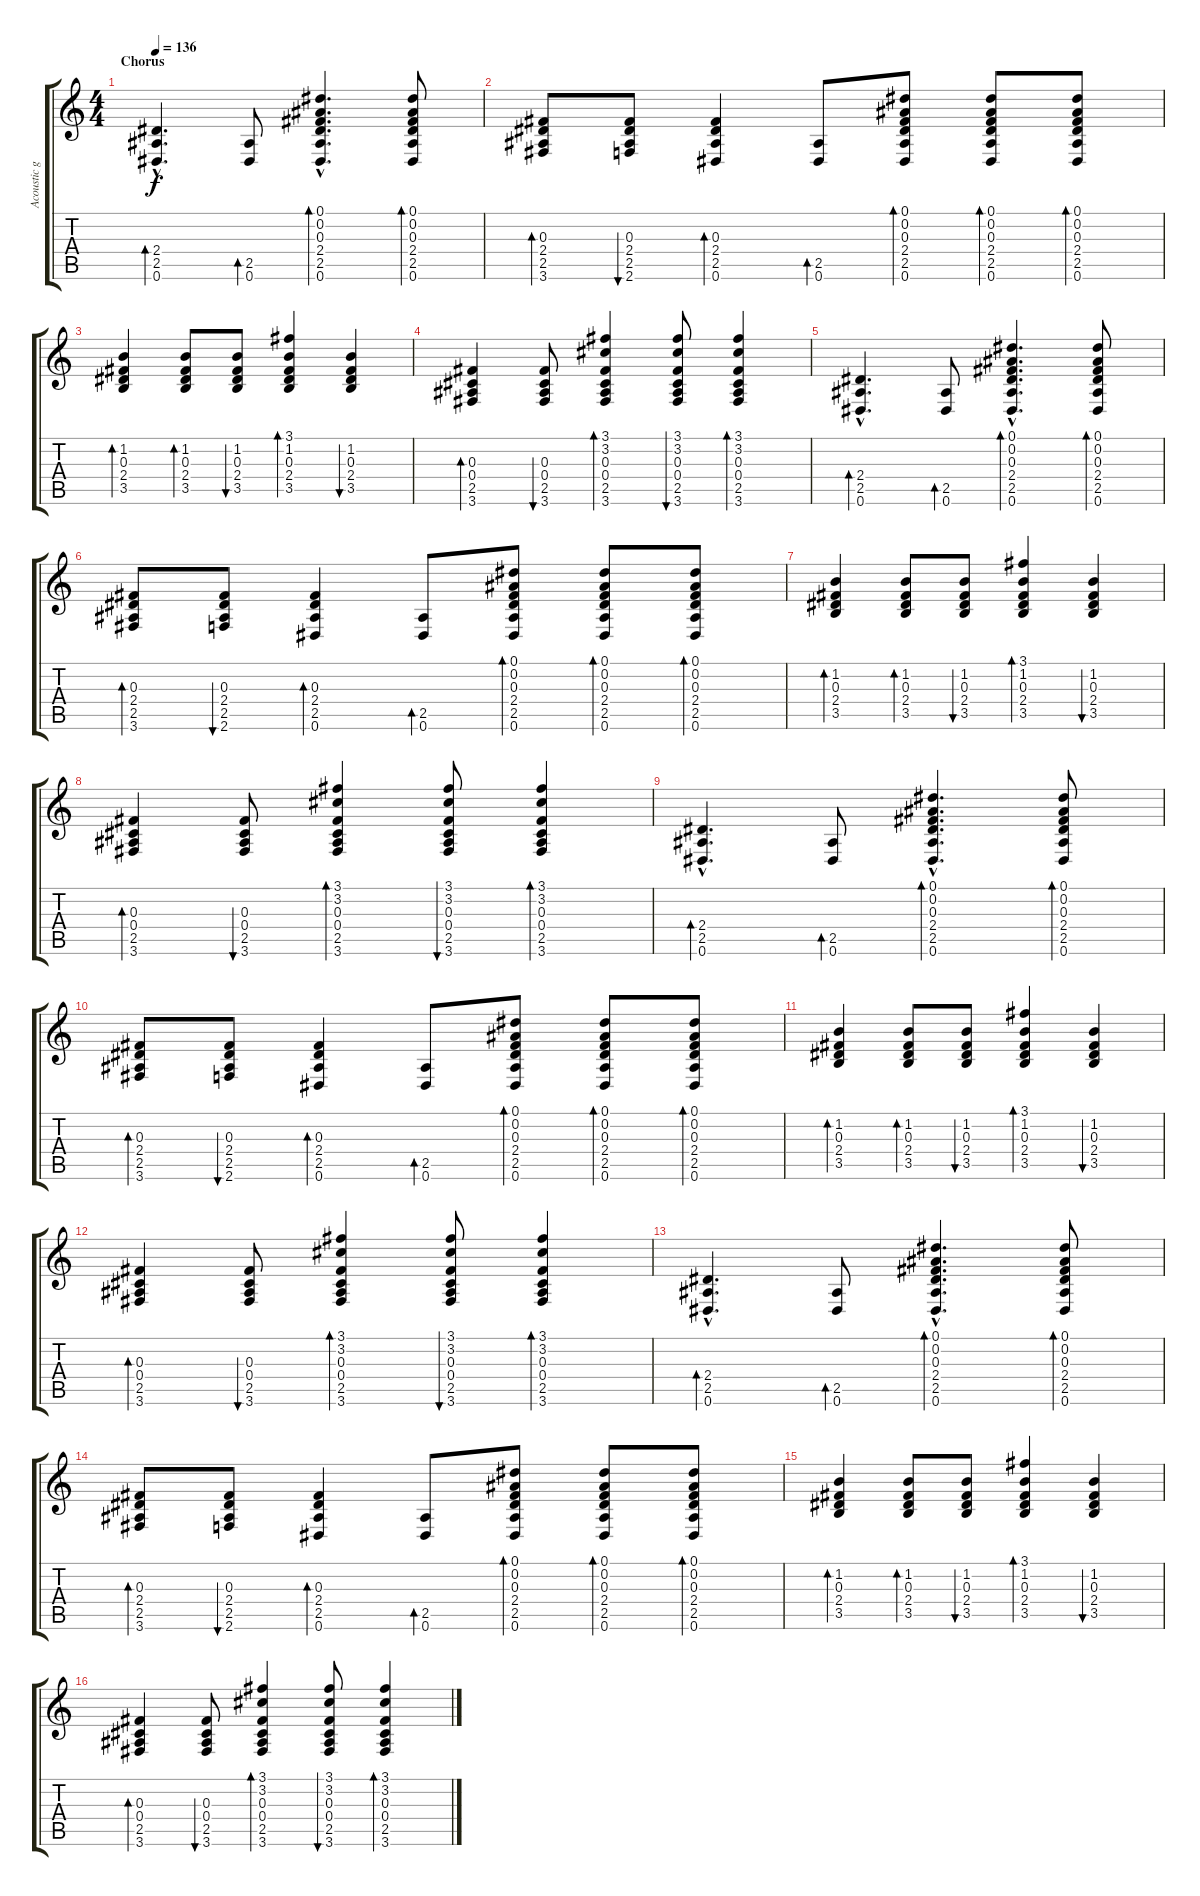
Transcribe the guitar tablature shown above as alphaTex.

\track ("Acoustic guitar" "Acoustic g") {instrument acousticguitarsteel}
\staff {score tabs}
\tuning (Eb4 Bb3 Gb3 Db3 Ab2 Eb2) {hide}
\ts (4 4)
\section ("" "Chorus")
\tempo 136
\clef g2
\ks c
(2.4{hac} 2.5{hac} 0.6{hac}).4{d bd 60 dy f} (2.5 0.6).8{bd 60} (0.1{hac} 0.2{hac} 0.3{hac} 2.4{hac} 2.5{hac} 0.6{hac}).4{d bd 60} (0.1 0.2 0.3 2.4 2.5 0.6).8{bd 60} |
(0.3 2.4 2.5 3.6).8{bd 60} (0.3 2.4 2.5 2.6).8{bu 60} (0.3 2.4 2.5 0.6).4{bd 60} (2.5 0.6).8{bd 60} (0.1 0.2 0.3 2.4 2.5 0.6).8{bd 60} (0.1 0.2 0.3 2.4 2.5 0.6).8{bd 60} (0.1 0.2 0.3 2.4 2.5 0.6).8{bd 60} |
(1.2 0.3 2.4 3.5).4{bd 60} (1.2 0.3 2.4 3.5).8{bd 60} (1.2 0.3 2.4 3.5).8{bu 60} (3.1 1.2 0.3 2.4 3.5).4{bd 60} (1.2 0.3 2.4 3.5).4{bu 60} |
(0.3 0.4 2.5 3.6).4{bd 60} (0.3 0.4 2.5 3.6).8{bu 60} (3.1 3.2 0.3 0.4 2.5 3.6).4{bd 60} (3.1 3.2 0.3 0.4 2.5 3.6).8{bu 60} (3.1 3.2 0.3 0.4 2.5 3.6).4{bd 60} |
(2.4{hac} 2.5{hac} 0.6{hac}).4{d bd 60} (2.5 0.6).8{bd 60} (0.1{hac} 0.2{hac} 0.3{hac} 2.4{hac} 2.5{hac} 0.6{hac}).4{d bd 60} (0.1 0.2 0.3 2.4 2.5 0.6).8{bd 60} |
(0.3 2.4 2.5 3.6).8{bd 60} (0.3 2.4 2.5 2.6).8{bu 60} (0.3 2.4 2.5 0.6).4{bd 60} (2.5 0.6).8{bd 60} (0.1 0.2 0.3 2.4 2.5 0.6).8{bd 60} (0.1 0.2 0.3 2.4 2.5 0.6).8{bd 60} (0.1 0.2 0.3 2.4 2.5 0.6).8{bd 60} |
(1.2 0.3 2.4 3.5).4{bd 60} (1.2 0.3 2.4 3.5).8{bd 60} (1.2 0.3 2.4 3.5).8{bu 60} (3.1 1.2 0.3 2.4 3.5).4{bd 60} (1.2 0.3 2.4 3.5).4{bu 60} |
(0.3 0.4 2.5 3.6).4{bd 60} (0.3 0.4 2.5 3.6).8{bu 60} (3.1 3.2 0.3 0.4 2.5 3.6).4{bd 60} (3.1 3.2 0.3 0.4 2.5 3.6).8{bu 60} (3.1 3.2 0.3 0.4 2.5 3.6).4{bd 60} |
(2.4{hac} 2.5{hac} 0.6{hac}).4{d bd 60} (2.5 0.6).8{bd 60} (0.1{hac} 0.2{hac} 0.3{hac} 2.4{hac} 2.5{hac} 0.6{hac}).4{d bd 60} (0.1 0.2 0.3 2.4 2.5 0.6).8{bd 60} |
(0.3 2.4 2.5 3.6).8{bd 60} (0.3 2.4 2.5 2.6).8{bu 60} (0.3 2.4 2.5 0.6).4{bd 60} (2.5 0.6).8{bd 60} (0.1 0.2 0.3 2.4 2.5 0.6).8{bd 60} (0.1 0.2 0.3 2.4 2.5 0.6).8{bd 60} (0.1 0.2 0.3 2.4 2.5 0.6).8{bd 60} |
(1.2 0.3 2.4 3.5).4{bd 60} (1.2 0.3 2.4 3.5).8{bd 60} (1.2 0.3 2.4 3.5).8{bu 60} (3.1 1.2 0.3 2.4 3.5).4{bd 60} (1.2 0.3 2.4 3.5).4{bu 60} |
(0.3 0.4 2.5 3.6).4{bd 60} (0.3 0.4 2.5 3.6).8{bu 60} (3.1 3.2 0.3 0.4 2.5 3.6).4{bd 60} (3.1 3.2 0.3 0.4 2.5 3.6).8{bu 60} (3.1 3.2 0.3 0.4 2.5 3.6).4{bd 60} |
(2.4{hac} 2.5{hac} 0.6{hac}).4{d bd 60} (2.5 0.6).8{bd 60} (0.1{hac} 0.2{hac} 0.3{hac} 2.4{hac} 2.5{hac} 0.6{hac}).4{d bd 60} (0.1 0.2 0.3 2.4 2.5 0.6).8{bd 60} |
(0.3 2.4 2.5 3.6).8{bd 60} (0.3 2.4 2.5 2.6).8{bu 60} (0.3 2.4 2.5 0.6).4{bd 60} (2.5 0.6).8{bd 60} (0.1 0.2 0.3 2.4 2.5 0.6).8{bd 60} (0.1 0.2 0.3 2.4 2.5 0.6).8{bd 60} (0.1 0.2 0.3 2.4 2.5 0.6).8{bd 60} |
(1.2 0.3 2.4 3.5).4{bd 60} (1.2 0.3 2.4 3.5).8{bd 60} (1.2 0.3 2.4 3.5).8{bu 60} (3.1 1.2 0.3 2.4 3.5).4{bd 60} (1.2 0.3 2.4 3.5).4{bu 60} |
(0.3 0.4 2.5 3.6).4{bd 60} (0.3 0.4 2.5 3.6).8{bu 60} (3.1 3.2 0.3 0.4 2.5 3.6).4{bd 60} (3.1 3.2 0.3 0.4 2.5 3.6).8{bu 60} (3.1 3.2 0.3 0.4 2.5 3.6).4{bd 60}
